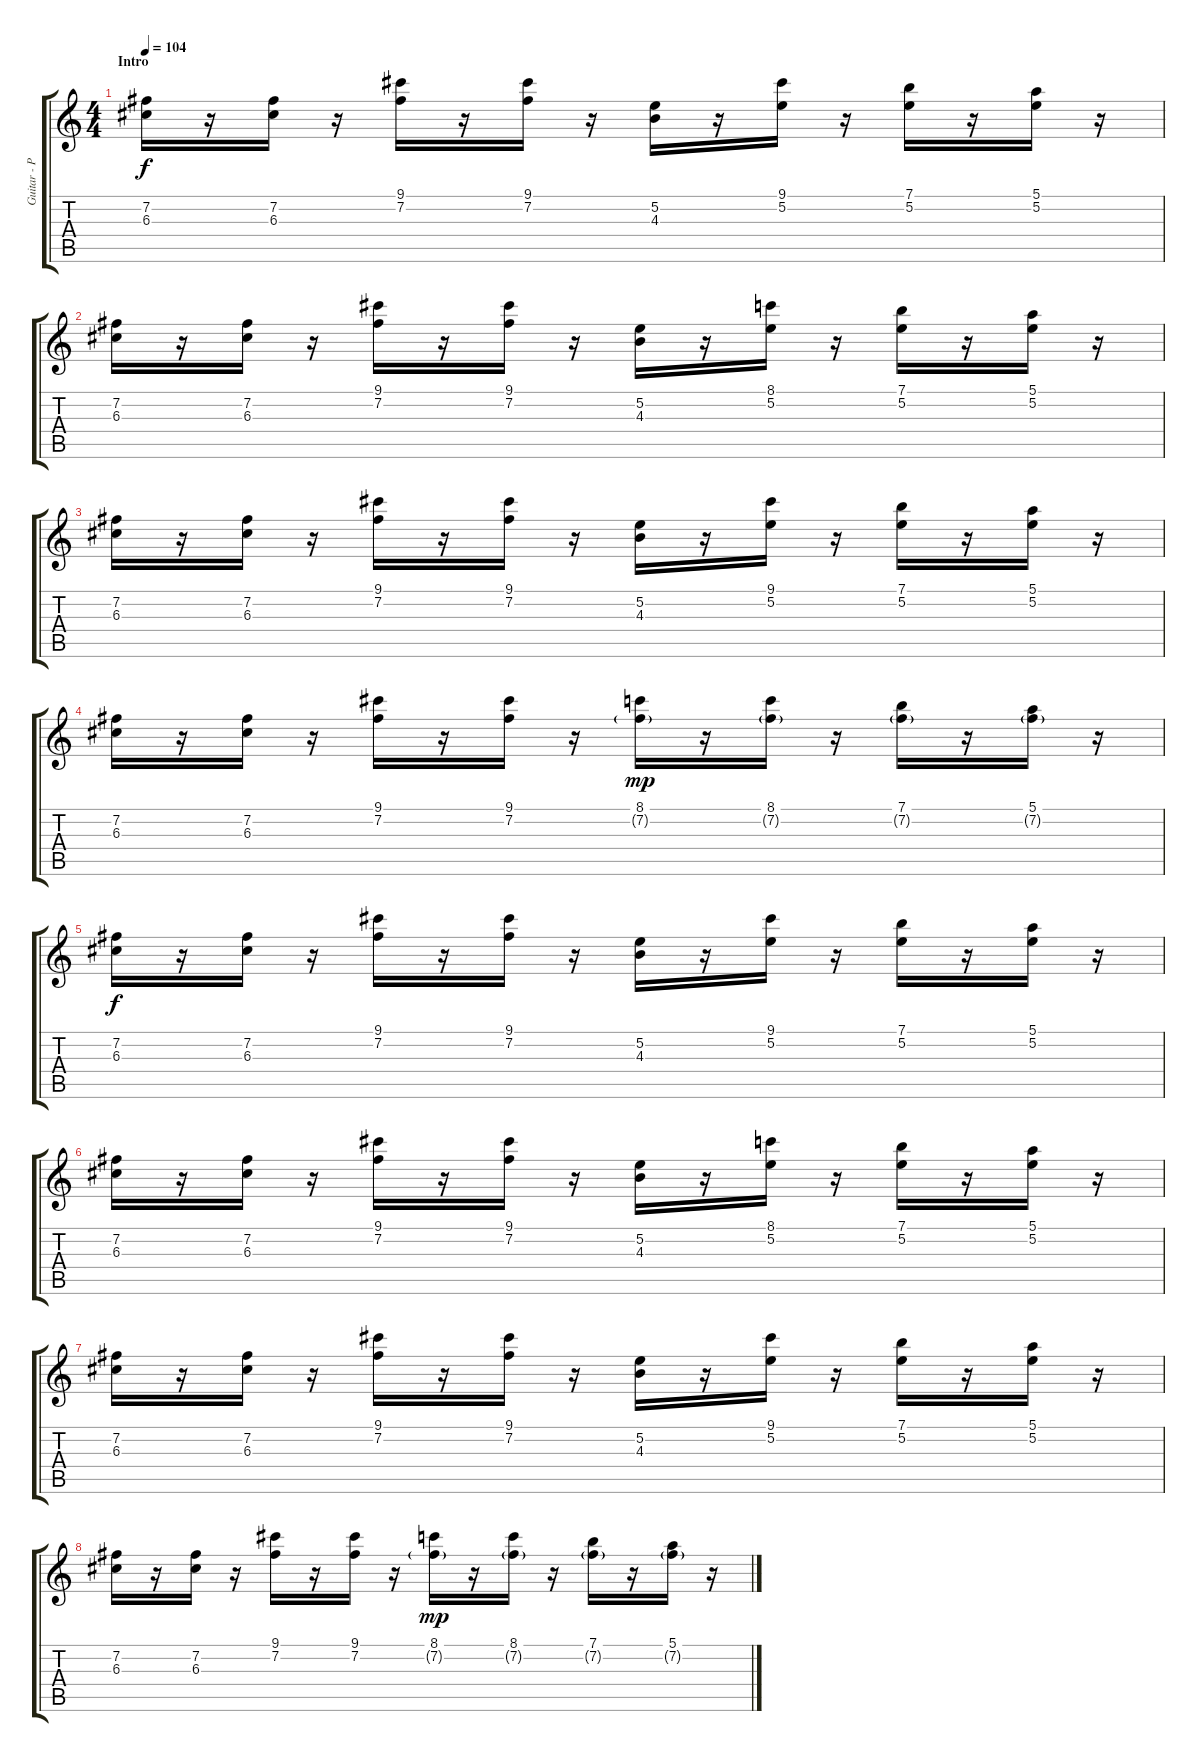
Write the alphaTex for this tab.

\track ("Guitar - Peter Hayes" "Guitar - P") {instrument distortionguitar}
\staff {score tabs}
\tuning (E4 B3 G3 D3 A2 E2) {hide}
\ts (4 4)
\section ("" "Intro")
\tempo 104
\clef g2
\ks c
(7.2 6.3).16{dy f instrument distortionguitar} r.16 (7.2 6.3).16 r.16 (9.1 7.2).16 r.16 (9.1 7.2).16 r.16 (5.2 4.3).16 r.16 (9.1 5.2).16 r.16 (7.1 5.2).16 r.16 (5.1 5.2).16 r.16 |
(7.2 6.3).16 r.16 (7.2 6.3).16 r.16 (9.1 7.2).16 r.16 (9.1 7.2).16 r.16 (5.2 4.3).16 r.16 (8.1 5.2).16 r.16 (7.1 5.2).16 r.16 (5.1 5.2).16 r.16 |
(7.2 6.3).16 r.16 (7.2 6.3).16 r.16 (9.1 7.2).16 r.16 (9.1 7.2).16 r.16 (5.2 4.3).16 r.16 (9.1 5.2).16 r.16 (7.1 5.2).16 r.16 (5.1 5.2).16 r.16 |
(7.2 6.3).16 r.16 (7.2 6.3).16 r.16 (9.1 7.2).16 r.16 (9.1 7.2).16 r.16 (8.1 7.2{g}).16{dy mp} r.16 (8.1 7.2{g}).16 r.16 (7.1 7.2{g}).16 r.16 (5.1 7.2{g}).16 r.16 |
(7.2 6.3).16{dy f} r.16 (7.2 6.3).16 r.16 (9.1 7.2).16 r.16 (9.1 7.2).16 r.16 (5.2 4.3).16 r.16 (9.1 5.2).16 r.16 (7.1 5.2).16 r.16 (5.1 5.2).16 r.16 |
(7.2 6.3).16 r.16 (7.2 6.3).16 r.16 (9.1 7.2).16 r.16 (9.1 7.2).16 r.16 (5.2 4.3).16 r.16 (8.1 5.2).16 r.16 (7.1 5.2).16 r.16 (5.1 5.2).16 r.16 |
(7.2 6.3).16 r.16 (7.2 6.3).16 r.16 (9.1 7.2).16 r.16 (9.1 7.2).16 r.16 (5.2 4.3).16 r.16 (9.1 5.2).16 r.16 (7.1 5.2).16 r.16 (5.1 5.2).16 r.16 |
(7.2 6.3).16 r.16 (7.2 6.3).16 r.16 (9.1 7.2).16 r.16 (9.1 7.2).16 r.16 (8.1 7.2{g}).16{dy mp} r.16 (8.1 7.2{g}).16 r.16 (7.1 7.2{g}).16 r.16 (5.1 7.2{g}).16 r.16
